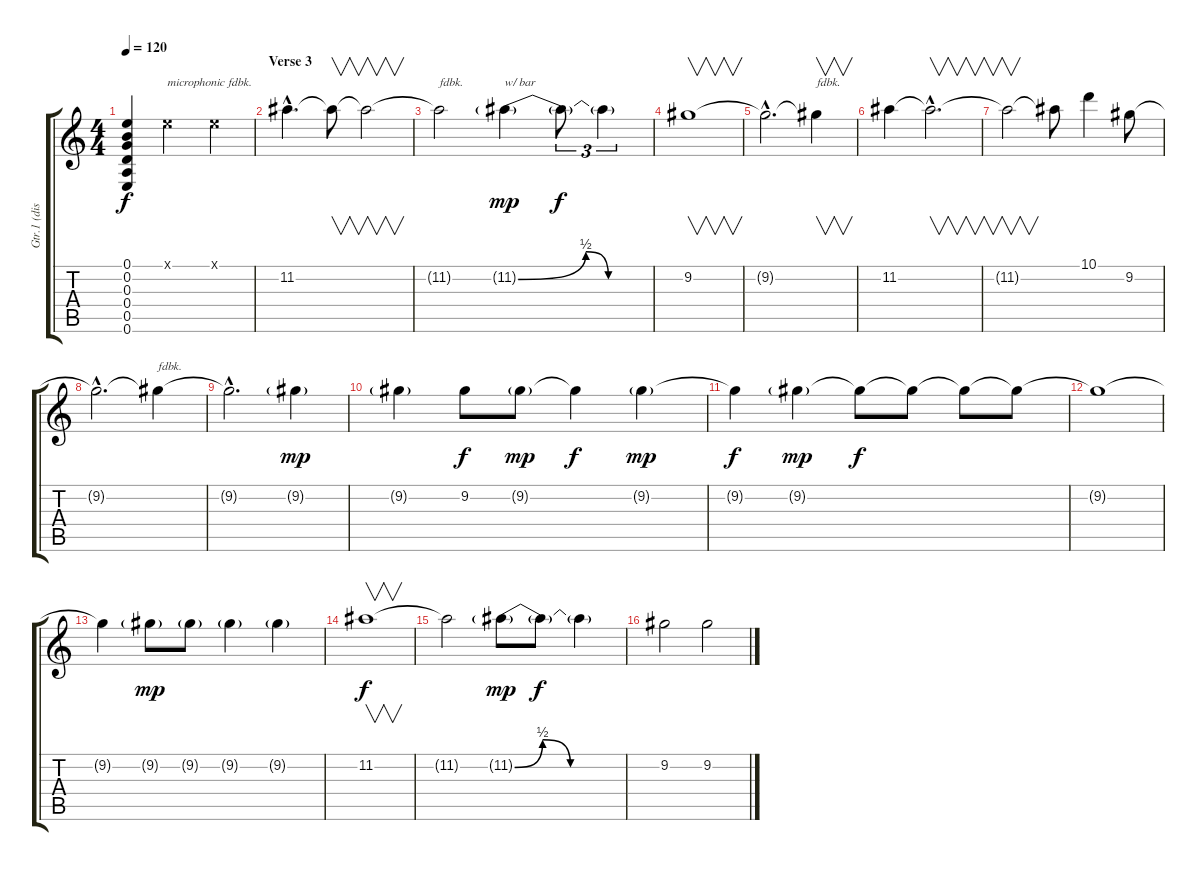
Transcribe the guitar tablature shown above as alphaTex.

\track ("Gtr.1 (disto)" "Gtr.1 (dis") {instrument distortionguitar}
\staff {score tabs}
\tuning (E4 B3 G3 D3 A2 E2) {hide}
\ts (4 4)
\tempo 120
\clef g2
\ks c
(0.1{t} 0.2{t} 0.3{t} 0.4{t} 0.5{t} 0.6{t}).4{dy f} 0.1{x}.2{txt "microphonic fdbk. "} 0.1{x}.4 |
\section ("" "Verse 3")
11.2{hac}.4{d} 11.2{t}.8{v} 11.2{t}.2{v} |
11.2{t}.2{txt "fdbk."} 11.2{be (custom 0 0 30 2 40 0 60 0) g}.4{txt "w/ bar" dy mp} 11.2{t}.8{tu (3 2) dy f} 11.2{t}.4{tu (3 2)} |
9.2.1{v} |
9.2{hac t}.2{d} 9.2{t}.4{v txt "fdbk."} |
11.2.4 11.2{hac t}.2{v d} |
11.2{t}.2{v} 11.2{t}.8 10.1.4 9.2.8 |
9.2{hac t}.2{d} 9.2{t}.4{txt "fdbk."} |
9.2{hac t}.2{d} 9.2{g}.4{dy mp} |
9.2{g}.4 9.2.8{dy f} 9.2{g}.8{dy mp} 9.2{t}.4{dy f} 9.2{g}.4{dy mp} |
9.2{t}.4{dy f} 9.2{g}.4{dy mp} 9.2{t}.8{dy f} 9.2{t}.8 9.2{t}.8 9.2{t}.8 |
9.2{t}.1 |
9.2{t}.4 9.2{g}.8{dy mp} 9.2{g}.8 9.2{g}.4 9.2{g}.4 |
11.2.1{v dy f} |
11.2{t}.2 11.2{be (custom 0 0 15 2 30 0 60 0) g}.8{dy mp} 11.2{t}.8{dy f} 11.2{t}.4 |
9.2.2 9.2.2
